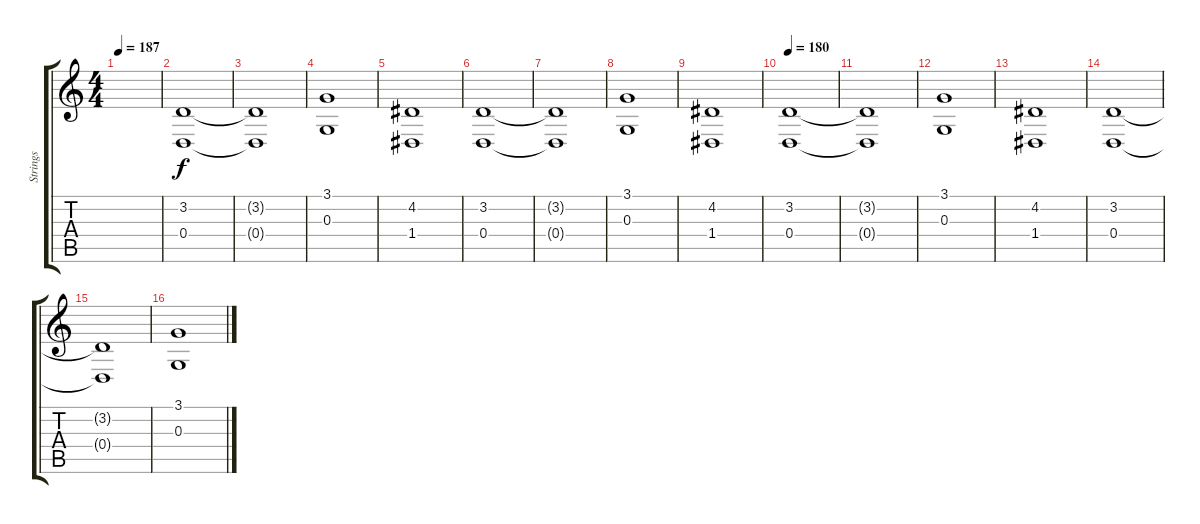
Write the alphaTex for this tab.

\track ("Strings" "Strings") {instrument stringensemble1}
\staff {score tabs}
\tuning (E4 B3 G3 D3 A2 E2) {hide}
\ts (4 4)
\tempo 187
\clef g2
\ks c
|
(3.2 0.4).1{volume 16} |
(3.2{t} 0.4{t}).1 |
(3.1 0.3).1 |
(4.2 1.4).1 |
(3.2 0.4).1 |
(3.2{t} 0.4{t}).1 |
(3.1 0.3).1 |
(4.2 1.4).1 |
\tempo 180
(3.2 0.4).1{volume 16} |
(3.2{t} 0.4{t}).1 |
(3.1 0.3).1 |
(4.2 1.4).1 |
(3.2 0.4).1 |
(3.2{t} 0.4{t}).1 |
(3.1 0.3).1
